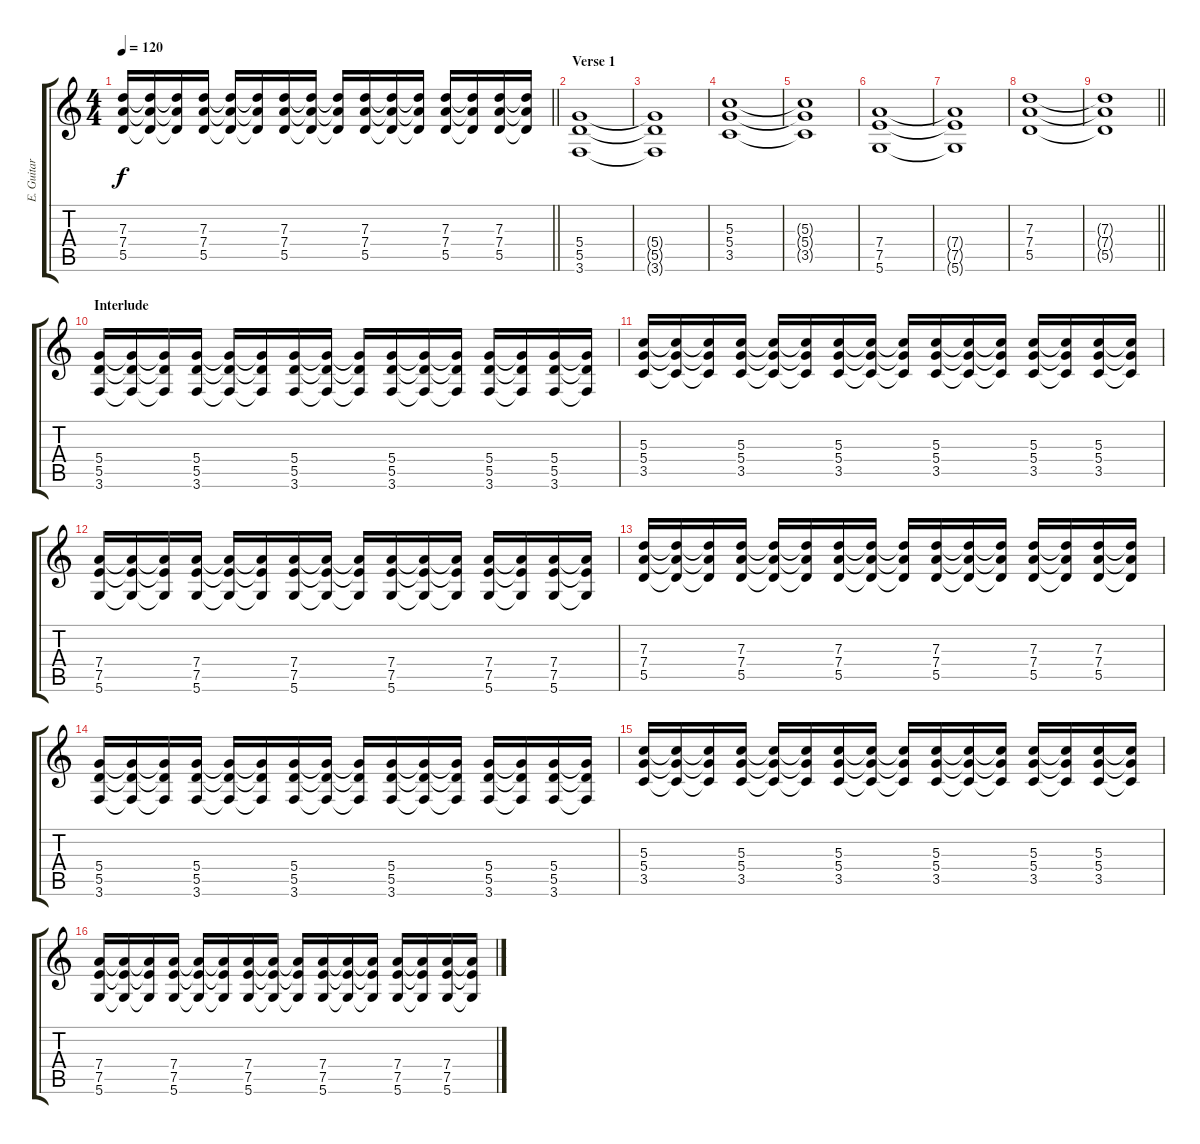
\track ("E. Guitar II" "E. Guitar ") {instrument distortionguitar}
\staff {score tabs}
\tuning (E4 B3 G3 D3 A2 D2) {hide}
\ts (4 4)
\tempo 120
\clef g2
\barLineRight lightlight
\ks c
(7.3 7.4 5.5).16{dy f} (7.3{t} 7.4{t} 5.5{t}).16 (7.3{t} 7.4{t} 5.5{t}).16 (7.3 7.4 5.5).16 (7.3{t} 7.4{t} 5.5{t}).16 (7.3{t} 7.4{t} 5.5{t}).16 (7.3 7.4 5.5).16 (7.3{t} 7.4{t} 5.5{t}).16 (7.3{t} 7.4{t} 5.5{t}).16 (7.3 7.4 5.5).16 (7.3{t} 7.4{t} 5.5{t}).16 (7.3{t} 7.4{t} 5.5{t}).16 (7.3 7.4 5.5).16 (7.3{t} 7.4{t} 5.5{t}).16 (7.3 7.4 5.5).16 (7.3{t} 7.4{t} 5.5{t}).16 |
\section ("" "Verse 1")
(5.4 5.5 3.6).1 |
(5.4{t} 5.5{t} 3.6{t}).1 |
(5.3 5.4 3.5).1 |
(5.3{t} 5.4{t} 3.5{t}).1 |
(7.4 7.5 5.6).1 |
(7.4{t} 7.5{t} 5.6{t}).1 |
(7.3 7.4 5.5).1 |
\barLineRight lightlight
(7.3{t} 7.4{t} 5.5{t}).1 |
\section ("" "Interlude")
(5.4 5.5 3.6).16 (5.4{t} 5.5{t} 3.6{t}).16 (5.4{t} 5.5{t} 3.6{t}).16 (5.4 5.5 3.6).16 (5.4{t} 5.5{t} 3.6{t}).16 (5.4{t} 5.5{t} 3.6{t}).16 (5.4 5.5 3.6).16 (5.4{t} 5.5{t} 3.6{t}).16 (5.4{t} 5.5{t} 3.6{t}).16 (5.4 5.5 3.6).16 (5.4{t} 5.5{t} 3.6{t}).16 (5.4{t} 5.5{t} 3.6{t}).16 (5.4 5.5 3.6).16 (5.4{t} 5.5{t} 3.6{t}).16 (5.4 5.5 3.6).16 (5.4{t} 5.5{t} 3.6{t}).16 |
(5.3 5.4 3.5).16 (5.3{t} 5.4{t} 3.5{t}).16 (5.3{t} 5.4{t} 3.5{t}).16 (5.3 5.4 3.5).16 (5.3{t} 5.4{t} 3.5{t}).16 (5.3{t} 5.4{t} 3.5{t}).16 (5.3 5.4 3.5).16 (5.3{t} 5.4{t} 3.5{t}).16 (5.3{t} 5.4{t} 3.5{t}).16 (5.3 5.4 3.5).16 (5.3{t} 5.4{t} 3.5{t}).16 (5.3{t} 5.4{t} 3.5{t}).16 (5.3 5.4 3.5).16 (5.3{t} 5.4{t} 3.5{t}).16 (5.3 5.4 3.5).16 (5.3{t} 5.4{t} 3.5{t}).16 |
(7.4 7.5 5.6).16 (7.4{t} 7.5{t} 5.6{t}).16 (7.4{t} 7.5{t} 5.6{t}).16 (7.4 7.5 5.6).16 (7.4{t} 7.5{t} 5.6{t}).16 (7.4{t} 7.5{t} 5.6{t}).16 (7.4 7.5 5.6).16 (7.4{t} 7.5{t} 5.6{t}).16 (7.4{t} 7.5{t} 5.6{t}).16 (7.4 7.5 5.6).16 (7.4{t} 7.5{t} 5.6{t}).16 (7.4{t} 7.5{t} 5.6{t}).16 (7.4 7.5 5.6).16 (7.4{t} 7.5{t} 5.6{t}).16 (7.4 7.5 5.6).16 (7.4{t} 7.5{t} 5.6{t}).16 |
(7.3 7.4 5.5).16 (7.3{t} 7.4{t} 5.5{t}).16 (7.3{t} 7.4{t} 5.5{t}).16 (7.3 7.4 5.5).16 (7.3{t} 7.4{t} 5.5{t}).16 (7.3{t} 7.4{t} 5.5{t}).16 (7.3 7.4 5.5).16 (7.3{t} 7.4{t} 5.5{t}).16 (7.3{t} 7.4{t} 5.5{t}).16 (7.3 7.4 5.5).16 (7.3{t} 7.4{t} 5.5{t}).16 (7.3{t} 7.4{t} 5.5{t}).16 (7.3 7.4 5.5).16 (7.3{t} 7.4{t} 5.5{t}).16 (7.3 7.4 5.5).16 (7.3{t} 7.4{t} 5.5{t}).16 |
(5.4 5.5 3.6).16 (5.4{t} 5.5{t} 3.6{t}).16 (5.4{t} 5.5{t} 3.6{t}).16 (5.4 5.5 3.6).16 (5.4{t} 5.5{t} 3.6{t}).16 (5.4{t} 5.5{t} 3.6{t}).16 (5.4 5.5 3.6).16 (5.4{t} 5.5{t} 3.6{t}).16 (5.4{t} 5.5{t} 3.6{t}).16 (5.4 5.5 3.6).16 (5.4{t} 5.5{t} 3.6{t}).16 (5.4{t} 5.5{t} 3.6{t}).16 (5.4 5.5 3.6).16 (5.4{t} 5.5{t} 3.6{t}).16 (5.4 5.5 3.6).16 (5.4{t} 5.5{t} 3.6{t}).16 |
(5.3 5.4 3.5).16 (5.3{t} 5.4{t} 3.5{t}).16 (5.3{t} 5.4{t} 3.5{t}).16 (5.3 5.4 3.5).16 (5.3{t} 5.4{t} 3.5{t}).16 (5.3{t} 5.4{t} 3.5{t}).16 (5.3 5.4 3.5).16 (5.3{t} 5.4{t} 3.5{t}).16 (5.3{t} 5.4{t} 3.5{t}).16 (5.3 5.4 3.5).16 (5.3{t} 5.4{t} 3.5{t}).16 (5.3{t} 5.4{t} 3.5{t}).16 (5.3 5.4 3.5).16 (5.3{t} 5.4{t} 3.5{t}).16 (5.3 5.4 3.5).16 (5.3{t} 5.4{t} 3.5{t}).16 |
(7.4 7.5 5.6).16 (7.4{t} 7.5{t} 5.6{t}).16 (7.4{t} 7.5{t} 5.6{t}).16 (7.4 7.5 5.6).16 (7.4{t} 7.5{t} 5.6{t}).16 (7.4{t} 7.5{t} 5.6{t}).16 (7.4 7.5 5.6).16 (7.4{t} 7.5{t} 5.6{t}).16 (7.4{t} 7.5{t} 5.6{t}).16 (7.4 7.5 5.6).16 (7.4{t} 7.5{t} 5.6{t}).16 (7.4{t} 7.5{t} 5.6{t}).16 (7.4 7.5 5.6).16 (7.4{t} 7.5{t} 5.6{t}).16 (7.4 7.5 5.6).16 (7.4{t} 7.5{t} 5.6{t}).16
